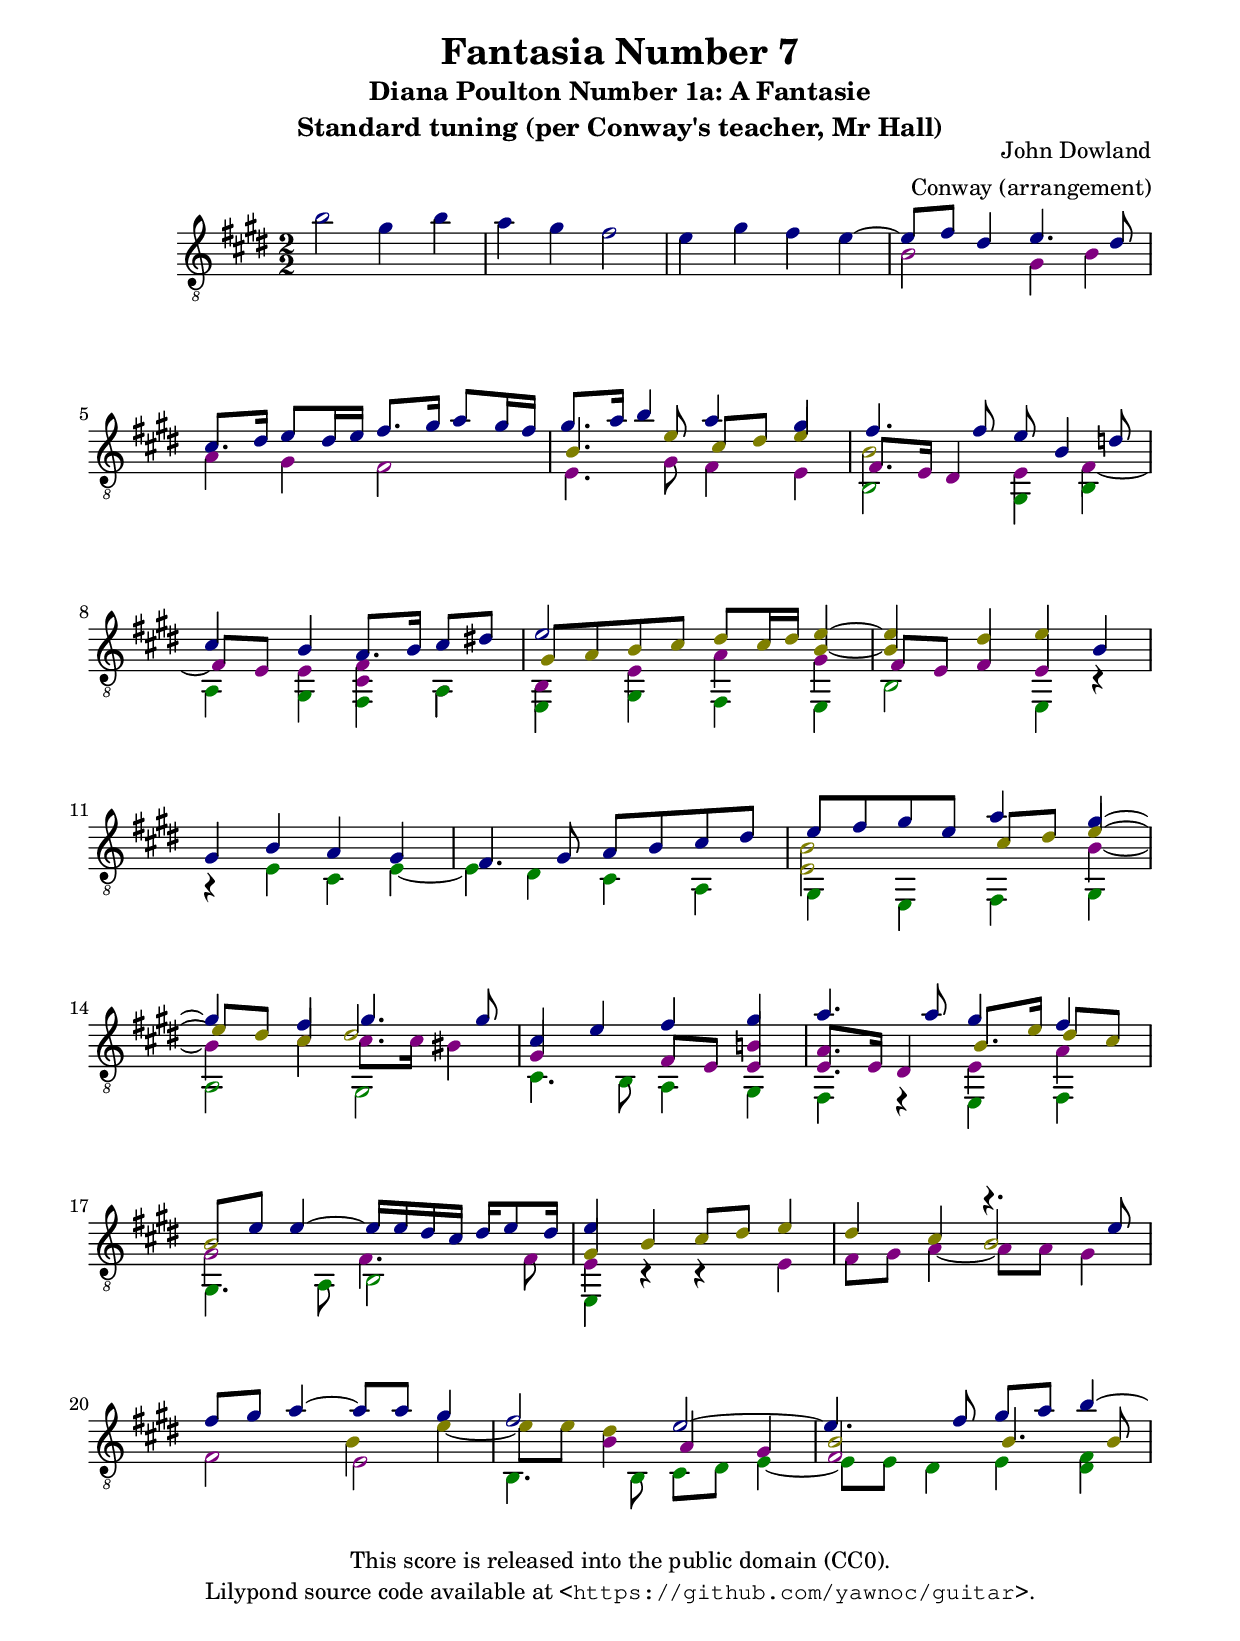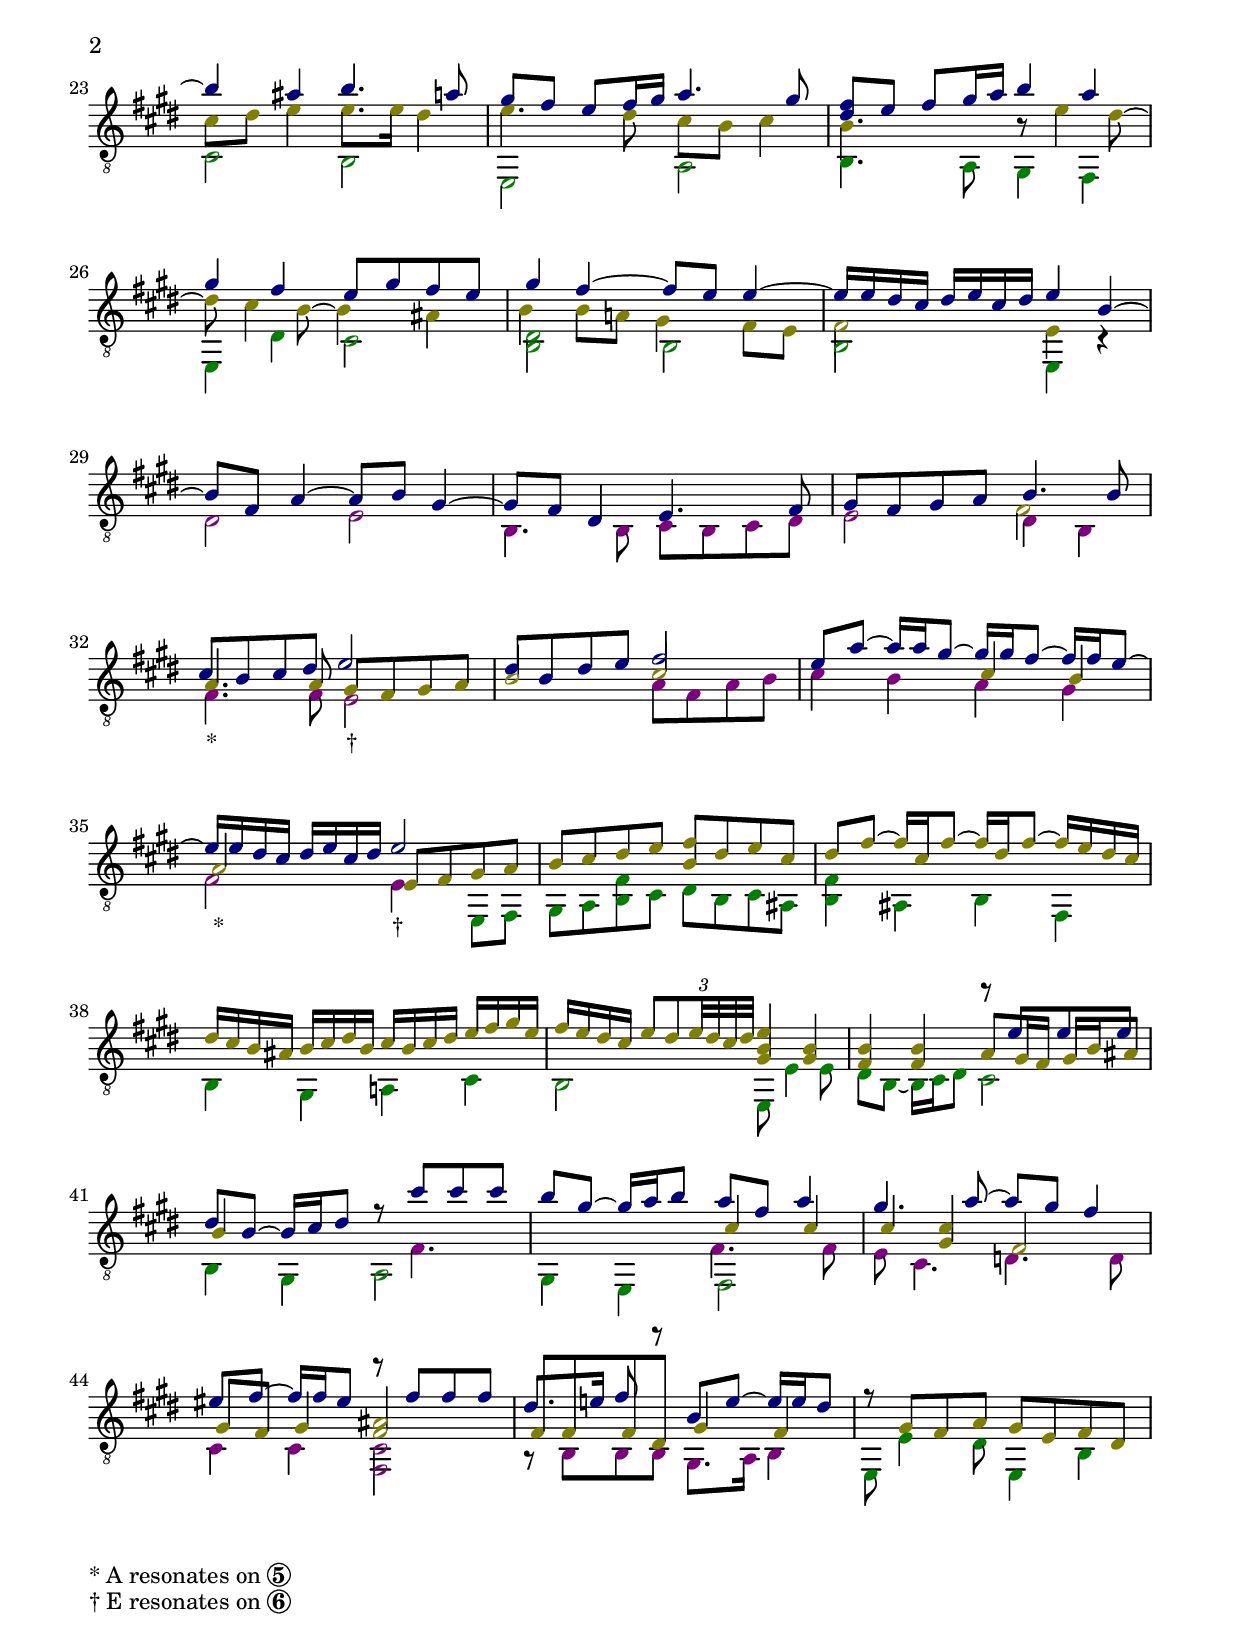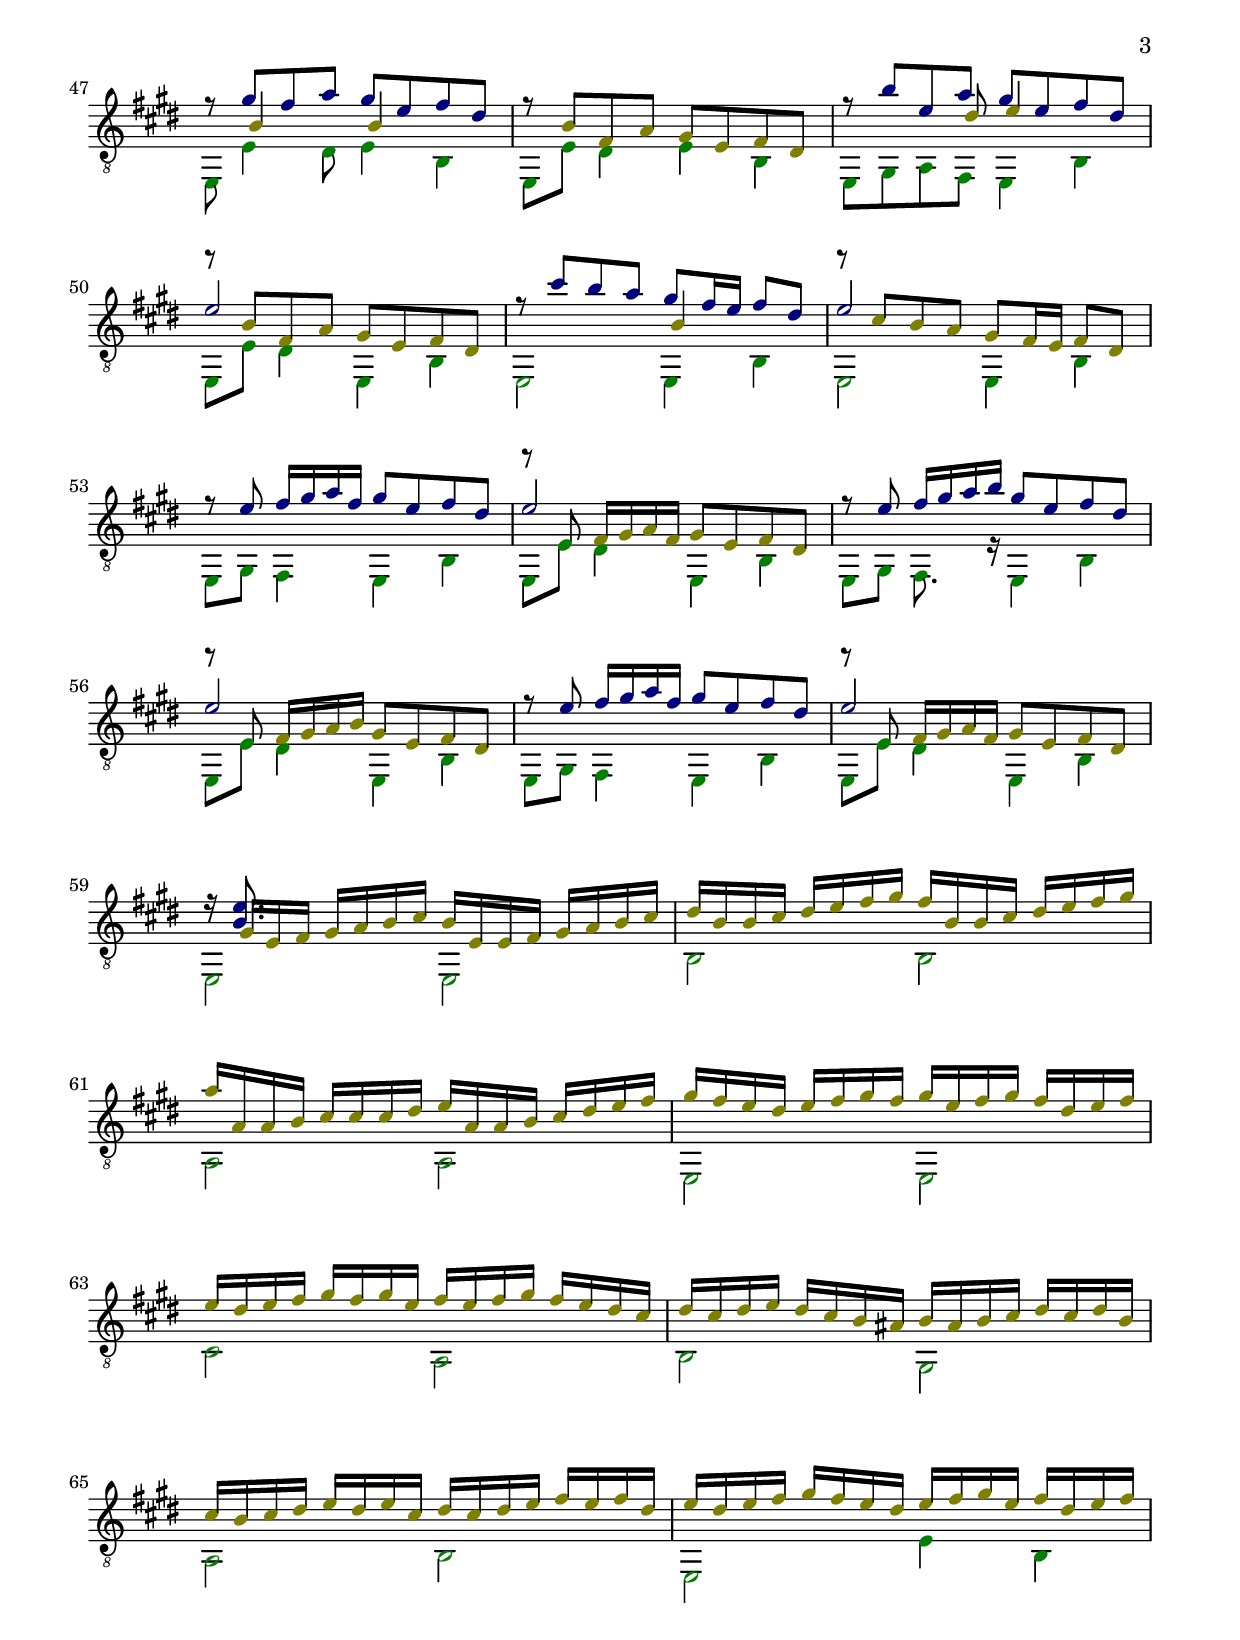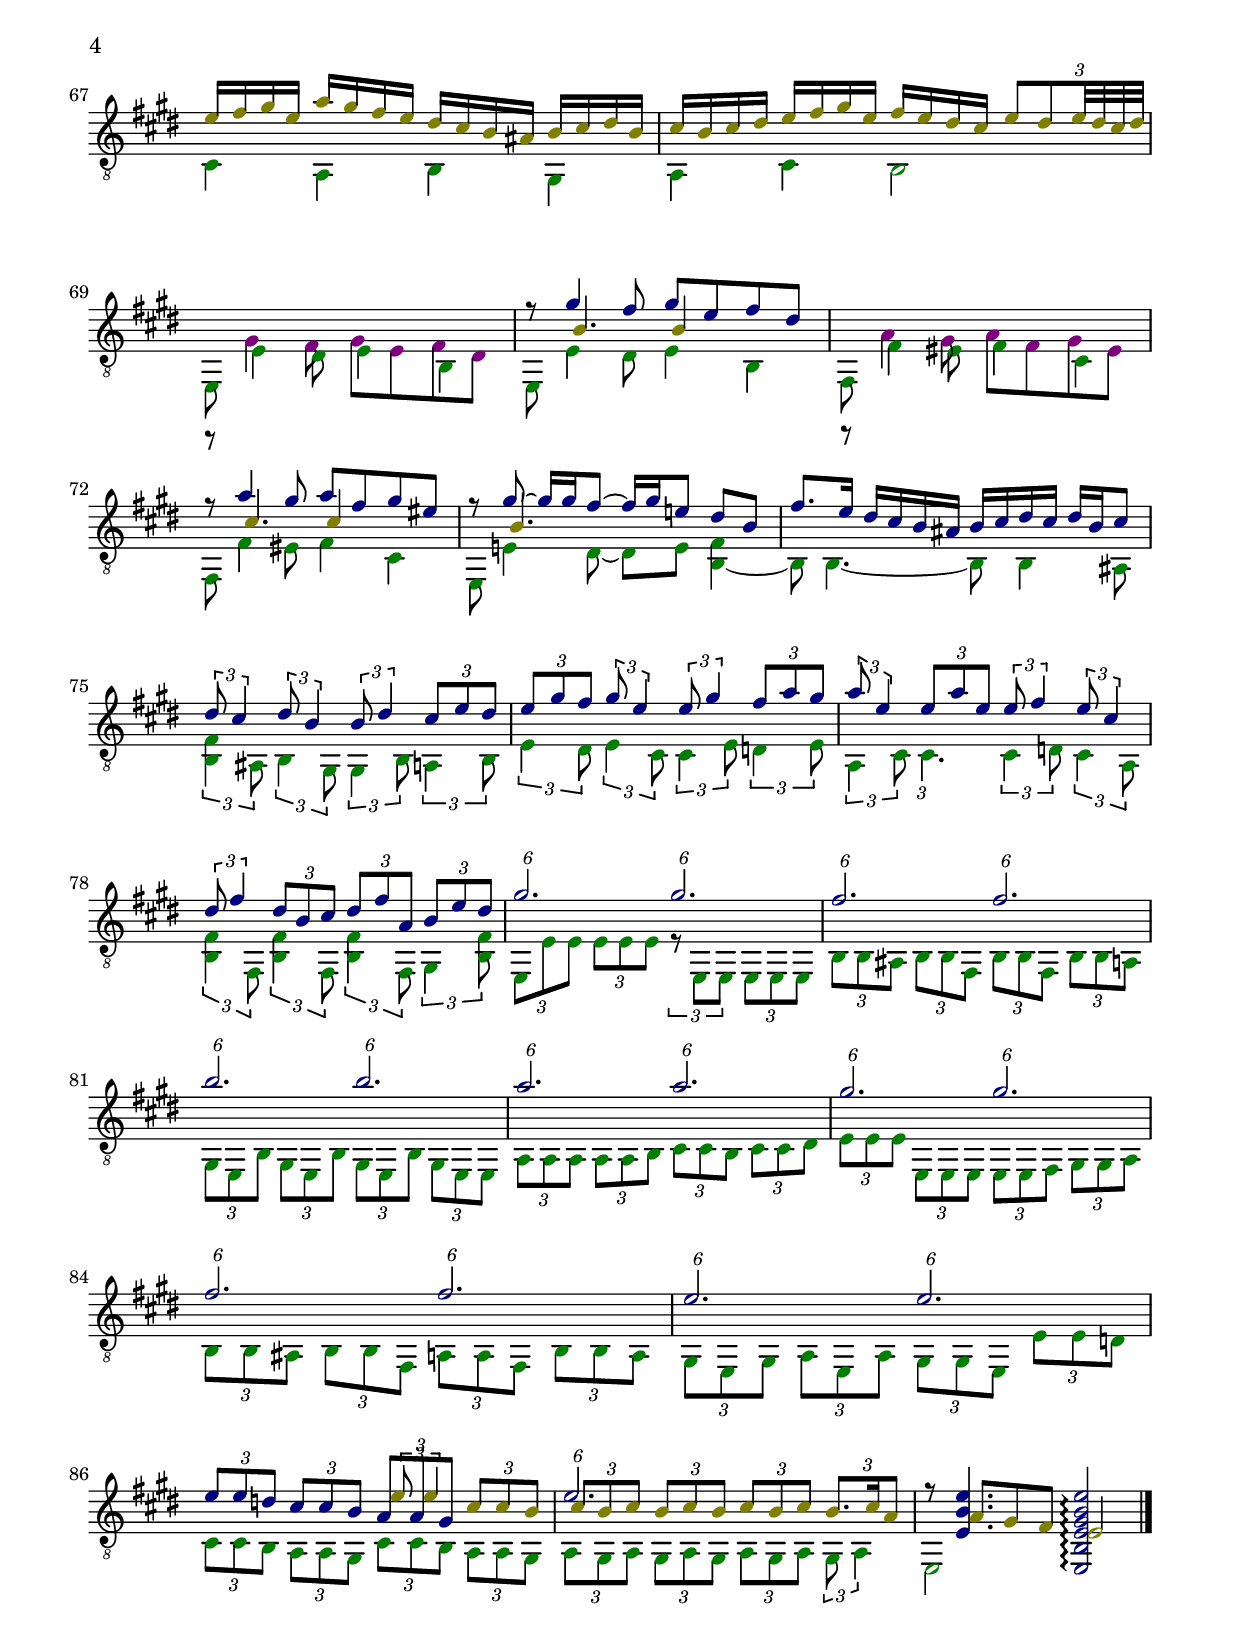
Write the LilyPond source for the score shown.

\version "2.18.2"


%%%%%%%%%%%%%%%%%%%%%%%%%%%%%%%%%%%%%%%%%%%%%%%%%%%%%%%%%%%%%%%%
% General
%%%%%%%%%%%%%%%%%%%%%%%%%%%%%%%%%%%%%%%%%%%%%%%%%%%%%%%%%%%%%%%%

\paper {
  top-margin = 1.5\cm
  left-margin = 1.5\cm
  right-margin = 1.5\cm
  bottom-margin = 1.5\cm
  ragged-last-bottom = ##f
  footnote-separator-markup = \markup { \vspace #1.5 }
}

globalSettings = {
  \accidentalStyle modern
  \compressFullBarRests
  \mergeDifferentlyHeadedOn
  \mergeDifferentlyDottedOn
  \numericTimeSignature
  \pointAndClickOff
  \override TextScript.extra-offset = #'(0 . 0.7)
  \override Score.FootnoteItem.annotation-line = ##f
}

origin-url = "https://github.com/yawnoc/guitar"

\header {
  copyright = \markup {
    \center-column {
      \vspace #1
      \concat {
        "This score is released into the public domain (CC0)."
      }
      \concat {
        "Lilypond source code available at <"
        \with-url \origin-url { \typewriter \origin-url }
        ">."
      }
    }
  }
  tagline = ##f
}

triplet = #(define-music-function
  (parser location music) (ly:music?)
  #{
    \tuplet 3/2 { $music }
  #}
)

tripletDuple = #(define-music-function
  (parser location music) (ly:music?)
  #{
    \tuplet 6/4 { $music }
  #}
)

overrideBeamedStemLengths = #(define-scheme-function
  (parser location lengths) (list?)
  #{
    \override Stem.details.beamed-lengths = $lengths
  #}
)
revertBeamedStemLengths = { \revert Stem.details.beamed-lengths }

overrideBeamVerticalPositions = #(define-scheme-function
  (parser location positions) (pair?)
  #{
    \override Beam.positions = $positions
  #}
)

%%%%%%%%%%%%%%%%%%%%%%%%%%%%%%%%%%%%%%%%%%%%%%%%%%%%%%%%%%%%%%%%
% Semantic bar lines
%%%%%%%%%%%%%%%%%%%%%%%%%%%%%%%%%%%%%%%%%%%%%%%%%%%%%%%%%%%%%%%%

barLineGoto = { \bar "||" }
barLineKeyChange = { \bar "||" }
barLineEnd = { \bar "|." }

%%%%%%%%%%%%%%%%%%%%%%%%%%%%%%%%%%%%%%%%%%%%%%%%%%%%%%%%%%%%%%%%
% Guitar notation
%%%%%%%%%%%%%%%%%%%%%%%%%%%%%%%%%%%%%%%%%%%%%%%%%%%%%%%%%%%%%%%%

stringNumbersAbove = { \set stringNumberOrientations = #'(up) }
stringNumbersBelow = { \set stringNumberOrientations = #'(down) }

fingeringAbove = { \set fingeringOrientations = #'(up) }
fingeringBelow = { \set fingeringOrientations = #'(down) }
fingeringAleft = { \set fingeringOrientations = #'(left) }
fingeringAright = { \set fingeringOrientations = #'(right) }

startGraceMusic = {
  <>(
  \override Fingering.font-size = -6
}
stopGraceMusic = {
  \revert Fingering.font-size
  <>)
}

overrideHorizontalShift = #(define-scheme-function
  (parser location distance) (number?)
  #{
    \override NoteColumn.force-hshift = $distance
  #}
)
revertHorizontalShift = { \revert NoteColumn.force-hshift }

barreSpan = #(define-music-function
  (parser location label offsetPair music)
  (string? (pair? (cons 0 0)) ly:music?)
  (let
    (
      (elements (extract-named-music music '(NoteEvent EventChord)))
    )
    (if
      (pair? elements)
      (let
        (
          (first-element (first elements))
          (last-element (last elements))
        )
        (set!
          (ly:music-property first-element 'articulations)
          (cons
            (make-music 'TextSpanEvent 'span-direction -1)
            (ly:music-property first-element 'articulations)
          )
        )
        (set!
          (ly:music-property last-element 'articulations)
          (cons
            (make-music 'TextSpanEvent 'span-direction 1)
            (ly:music-property last-element 'articulations)
          )
        )
      )
    )
  )
  #{
    \once \override TextSpanner.font-shape = #'upright
    \once \override TextSpanner.style = #'line
    \once \override TextSpanner.extra-offset = #offsetPair
    \once \override TextSpanner.bound-details = #`(
      (left
        (text . ,#{ \markup { \raise #-0.7 { #label \hspace #0.7 }} #})
        (Y . 0)
        (padding . -0.8)
        (attach-dir . -2)
      )
      (right
        (text . ,#{ \markup { \draw-line #'(0 . -1.3) } #}) ;; draw hook
        (Y . 0)
        (padding . -0.5)
        (attach-dir . 2)
      )
    )
    \once \override TextSpanner #'after-line-breaking = #(lambda (grob)
      (let*
        (
          (originalGrob (ly:grob-original grob))
          (splitGrobs (ly:spanner-broken-into originalGrob))
        )
        (if
          (and
            (>= (length splitGrobs) 2)
            (not (eq? (car (last-pair splitGrobs)) grob))
          )
          (begin
            (ly:grob-set-nested-property! grob
              '(bound-details right text)
              #{ \markup { \draw-line #'(0 . 0) } #} ;; suppress draw hook
            )
            (ly:grob-set-property! grob
              'extra-offset
              (cons
                (car offsetPair)
                (+ (cdr offsetPair) 0.7) ;; correction for suppressed hook
              )
            )
            (ly:grob-set-nested-property! grob
              '(bound-details right padding)
              #'-3 ;; increase spanner length
            )
          )
        )
      )
    )
    $music
  #}
)

barre = #(define-scheme-function
  (parser location label) (string?)
  #{
    \markup {
      \center-align {
        \hspace #0.7
        $label
      }
    }
  #}
)

nudgeNextBarre = #(define-scheme-function
  (parser location distance) (number?)
  #{
    \once \override TextScript.X-offset = $distance
  #}
)

position = #(define-scheme-function
  (parser location label) (string?)
  #{
    \markup {
      \center-align {
        \hspace #0.5
        $label
      }
    }
  #}
)

#(define-markup-command
  (markupString layout properties stringNumber) (markup?)
  (interpret-markup layout properties
    #{
      \markup \circle { \bold #stringNumber }
    #}
  )
)

#(define-markup-command
  (resonatesOn layout properties note stringNumber) (markup? markup?)
  (interpret-markup layout properties
    #{
      \markup { #note "resonates on" \markupString #stringNumber }
    #}
  )
)

%%%%%%%%%%%%%%%%%%%%%%%%%%%%%%%%%%%%%%%%%%%%%%%%%%%%%%%%%%%%%%%%
% Goto statements
%%%%%%%%%%%%%%%%%%%%%%%%%%%%%%%%%%%%%%%%%%%%%%%%%%%%%%%%%%%%%%%%

overrideGotoVisibility = {
  \once \override Score.RehearsalMark #'break-visibility = #'#(#t #t #f)
}

makeGotoMark = #(define-scheme-function
  (parser location label) (string?)
  #{
    \mark \markup { \small \italic $label }
  #}
)

simultaneousMarkSeparator = {
  \cadenzaOn
    s1073741824 % stupid, but works
  \cadenzaOff
}

coda = {
  \overrideGotoVisibility
  \mark \markup { \musicglyph #"scripts.coda" }
}

fine = {
  \overrideGotoVisibility
  \makeGotoMark Fine
}

dcAlCoda = {
  \overrideGotoVisibility
  \makeGotoMark "D.C. al Coda"
}

dcAlFine = {
  \overrideGotoVisibility
  \makeGotoMark "D.C. al Fine"
}

toCoda = {
  \overrideGotoVisibility
  \makeGotoMark "to Coda"
}



\header {
  title = "Fantasia Number 7"
  subtitle = \markup {
    \center-column {
      "Diana Poulton Number 1a: A Fantasie"
      "Standard tuning (per Conway's teacher, Mr Hall)"
    }
  }
  composer = "John Dowland"
  arranger = "Conway (arrangement)"
}


initialSignatures = {
  \clef "treble_8"
  \key e \major
  \time 2/2
  \set Timing.beamExceptions = #'()
  \set Timing.baseMoment = #(ly:make-moment 1/4)
  \set Timing.beatStructure = #'(1 1 1 1)
  \set Timing.beamExceptions = #'(
    (
      end
        .
      (
        ((1 . 8) . (4 4)) ;; quavers by fours
        ((1 . 12) . (3 3 3 3)) ;; anything shorter by beat
      )
    )
  )
}


highVoiceMusic = {
  
  \override NoteHead.color = #darkblue
  
  % Main theme high
  \barNumberCheck #1
  \relative c'' {
    \stemDown
    b2 gis4 b |
    a gis fis2 |
    e4 gis fis e~ |
    \stemUp
    e8 fis dis4 e4. dis8 |
    cis8. dis16 e8 dis16 e fis8. gis16 a8 gis16 fis |
    gis8. a16 b4 a gis |
    \once \overrideHorizontalShift #0.3 fis4. fis8 e8 b4 d8 |
    cis4 b a8. b16 cis8 dis |
    e2 s2 |
    s2 s4
  }
  
  % Main theme low
  \barNumberCheck #10
  \relative c' {
    b4 |
    gis b a gis |
    fis4. gis8 a b cis dis |
    e fis gis e a4 gis~ |
    gis
      \shiftOn
        \once \overrideHorizontalShift #0
        fis
      \shiftOff
      \once \overrideHorizontalShift #0.45 gis4. gis8 |
    cis,4 e fis gis |
    a4. a8 gis4 fis |
    \once \hide NoteHead b,8 e e4~ e16 e dis cis dis16 e8 dis16 |
    e4
  }
  
  % Tee-tee taa high
  \barNumberCheck #18
  \relative c'' {
    s4 s2 |
    s2 c4.\rest e,8 |
    fis8 gis a4~ a8 a gis4 |
    fis2 e2~ |
    \once \overrideHorizontalShift #-0.25 e4. fis8 gis8 a b4~ |
    b ais b4. a8 |
    gis8 fis e8 fis16 gis a4. gis8 |
    <fis dis>8 e fis8 gis16 a b4 a |
    gis fis e8 gis fis e |
    gis4 fis~ fis8 e e4~ |
    e16 e dis cis dis e cis dis e4
  }
  
  % Tee-tee taa low
  \barNumberCheck #28
  \relative c' {
    b4~ |
    b8 fis a4~ a8 b gis4~ |
    gis8 fis dis4 e4. fis8 |
    gis fis gis a b4. b8 |
    \shiftOn
    \overrideHorizontalShift #-0.45 cis b cis dis e2 |
    \revertHorizontalShift
    dis8 b dis e \overrideHorizontalShift #0 fis2 |
    \shiftOff
    e8 a~ a16 a gis8~ gis16 gis fis8~ fis16 fis e8~ |
    e16 e dis cis dis e cis dis e2 |
  }
  
  % Ascending scale
  \barNumberCheck #36
  {
    s1 * 3 |
    s2
  }
  
  % Tee-tee-tee
  \barNumberCheck #39
  \relative c' {
    s2 |
    s2 r8 e e e |
    dis b~ b16 cis dis8 r8 cis' cis cis |
    b8 gis~ gis16 a b8 a8 fis a4 |
    gis4. a8~ a gis fis4 |
    eis8 fis~ fis16 fis eis8 r8 fis fis fis |
    dis8. e16 fis8 r b,8 e~ e16 e dis8 |
  }
  
  % Majestic theme
  \barNumberCheck #46
  \relative c'' {
    s1 |
    r8 gis fis a gis e fis dis |
    s1 |
    r8 b' e, a gis e fis dis |
    e2 s2 |
    r8 cis' b a gis8 fis16 e fis8 dis |
    e2 s2 |
    r8 e fis16 gis a fis gis8 e fis dis |
    e2 s2 |
    r8 e fis16 gis a b gis8 e fis dis |
    e2 s2 |
    r8 e fis16 gis a fis gis8 e fis dis |
    e2 s2 |
  }
  
  % Scale runs
  \barNumberCheck #59
  \relative c' {
    r16 <e b>8. s4 s2 |
    s1 * 9 |
  }
  
  % Majestic interlude
  \barNumberCheck #69
  \relative c'' {
    s1 |
    r8 gis4 fis8 gis e fis dis |
    s1 |
    r8 a'4 gis8 a fis gis eis |
    r8 gis~ gis16 gis fis8~ fis16 gis e8 dis b |
    fis'8. e16 dis cis b ais
      b16 cis dis cis dis b cis8 |
  }
  
  % Triple runs
  \barNumberCheck #75
  \relative c' {
    \triplet { dis8 cis4 } \triplet { dis8 b4 }
      \triplet { b8 dis4 } \triplet { cis8 e dis } |
    \triplet { e8 gis fis } \triplet { gis8 e4 }
      \triplet { e8 gis4 } \triplet { fis8 a gis } |
    \triplet { a8 e4 } \triplet { e8 a e }
      \triplet { e8 fis4 } \triplet { e8 cis4 } |
    \triplet { dis8 fis4 } \triplet { dis8 b cis }
      \triplet { dis8 fis a, } \triplet { b e dis } |
    \tripletDuple { gis2. } \tripletDuple { gis } |
    \tripletDuple { fis } \tripletDuple { fis } |
    \tripletDuple { b } \tripletDuple { b } |
    \tripletDuple { a } \tripletDuple { a } |
    \tripletDuple { gis } \tripletDuple { gis } |
    \tripletDuple { fis } \tripletDuple { fis } |
    \tripletDuple { e } \tripletDuple { e } |
    \triplet { e8 e d } \triplet { cis cis b }
      \triplet { a a gis } s4 |
    \tripletDuple { e'2. } s2 |
  }
  
  % Finishing chords
  \barNumberCheck #88
  \relative c {
    r8 <e b' e>4.
      <e, b' e gis b e>2 \arpeggio
      \barLineEnd
  }
  
}


lowVoiceMusic = {
  
  \override NoteHead.color = #darkgreen
  
  % Main theme high
  \barNumberCheck #1
  \relative c {
    s1 * 6 |
    b2 gis4 b |
    a gis fis a |
    e gis fis e |
    b'2 e,4
  }
  
  % Main theme low
  \barNumberCheck #10
  \relative c {
    r4 |
    r4 e cis e~ |
    e dis cis a |
    gis e fis gis |
    a2 gis |
    cis4. b8 a4 gis |
    fis r e fis |
    gis4. a8 b2 |
    e,4
  }
  
  % Tee-tee taa high
  \barNumberCheck #18
  \relative c {
    s4 s4 s4 |
    s1 * 2 |
    b4. b8 cis8 dis e4~ |
    \once \overrideHorizontalShift #1 e8 e dis4 e4 <dis fis> |
    cis2 b |
    e, a |
    b4. a8 gis4 fis |
    e dis' cis2 |
    <b dis> b |
    b e,4
  }
  
  % Tee-tee taa low
  \barNumberCheck #28
  \relative c {
    r4 |
    s1 * 6 |
    s2
  }
  
  % Ascending scale
  \barNumberCheck #35
  \relative c, {
    s4 e8 fis |
    gis a <b fis'> cis dis b cis ais |
    <b fis'>4 ais b fis |
    b gis a cis |
    b2
  }
  
  % Tee-tee-tee
  \barNumberCheck #39
  \relative c, {
    e8 e'4 e8 |
    dis8 b~ b16 cis dis8 cis2 |
    b4 gis a2 |
    gis4 e fis2 |
    s1 * 3 |
  }
  
  % Majestic theme
  \barNumberCheck #46
  \relative c, {
    e8 e'4 dis8 e,4 b' |
    e,8 e'4 dis8 e4 b |
    e,8 e' dis4 e b |
    e,8 gis a fis e4 b' |
    e,8 e' dis4 e, b' |
    e,2 e4 b' |
    e,2 e4 b' |
    e,8 gis fis4 e b' |
    e,8 e' dis4 e, b' |
    e,8[ gis] fis8. r16 e4 b' |
    e,8 e' dis4 e, b' |
    e,8 gis fis4 e b' |
    e,8 e' dis4 e, b' |
  }
  
  % Scale runs
  \barNumberCheck #59
  \relative c, {
    e2 e |
    b' b |
    a a |
    e e |
    cis' a |
    b gis |
    a b |
    e, e'4 b |
    cis a b gis |
    a cis b2 |
  }
  
  % Majestic interlude
  \barNumberCheck #69
  \relative c, {
    e8 e'4 dis8 e4 b |
    e,8 e'4 dis8 e4 b |
    fis8 fis'4 eis8 fis4 cis |
    fis,8 fis'4 eis8 fis4 cis |
    e,8 e'4 dis8~ dis e <b~ fis'>4 |
    b8 b4.~ b8 b4 ais8 |
  }
  
  % Triple runs
  \barNumberCheck #75
  \relative c {
    \triplet { <b fis'>4 ais8 } \triplet { b4 gis8 }
      \triplet { gis4 b8 } \triplet { a4 b8 } |
    \triplet { e4 dis8 } \triplet { e4 cis8 }
      \triplet { cis4 e8 } \triplet { d4 e8 } |
    \triplet { a,4 cis8 } \triplet { cis4. }
      \triplet { cis4 d8 } \triplet { cis4 a8 } |
    \triplet { <b fis'>4 fis8 } \triplet { <b fis'>4 fis8 }
      \triplet { <b fis'>4 fis8 } \triplet { gis4 <b fis'>8 } |
    \triplet { e,8 e' e } \triplet { e e e }
      \triplet { r e, e } \triplet { e e e } |
    \triplet { b' b ais } \triplet { b b fis }
      \triplet { b b fis } \triplet { b b a } |
    \triplet { gis e b' } \triplet { gis e b' }
      \triplet { gis e b' } \triplet { gis e e } |
    \triplet { a a a } \triplet { a a b }
      \triplet { cis cis b } \triplet { cis cis dis } |
    \triplet { e e e } \triplet { e, e e }
      \triplet { e e fis } \triplet { gis gis a } |
    \triplet { b b ais } \triplet { b b fis }
      \triplet { a a fis } \triplet { b b a } |
    \triplet { gis e gis } \triplet { a e a }
      \triplet { gis gis e } \triplet { e' e d } |
    \triplet { cis cis b } \triplet { a a gis }
      \triplet { cis cis b } \triplet { a a gis } |
    \triplet { a gis a } \triplet { gis a gis }
      \triplet { a gis a } \triplet { gis8 a4 } |
  }
  
  % Finishing chords
  \barNumberCheck #88
  \relative c, {
    e2 s2 |
  }
  
}


upperMiddleVoiceMusic = {
  
  \override NoteHead.color = #darkyellow
  
  % Main theme high
  \barNumberCheck #1
  \relative c' {
    s1 * 5 |
    \once \overrideHorizontalShift #0.4 b4. e8
      cis8 dis
      \once \overrideHorizontalShift #0 e4 |
    \stemDown
    \once \overrideHorizontalShift #0 b2 s2 |
    \stemUp
    s1 |
    gis8 a b cis dis8 cis16 \shiftOff dis <e~ b_~>4 |
    <e b> dis e
    \shiftOn
  }
  
  % Main theme low
  \barNumberCheck #10
  \relative c' {
    s4 |
    s1 * 2 |
    \stemDown
    <b e,>2
    \stemUp
      cis8 dis \once \overrideHorizontalShift #0 e4~ |
    e8 dis
      \shiftOff cis4 \shiftOn
      \once \overrideHorizontalShift #-0.75 dis2 |
    s1 |
    s2 \stemUp b8. e16 dis8 cis |
      \once \overrideHorizontalShift #-0.07
      \once \hide Stem
        b2
      s2 |
    \once \overrideHorizontalShift #0 gis4
  }
  
  % Tee-tee taa high
  \barNumberCheck #18
  \relative c' {
    b4 cis8 dis e4 |
    dis4 cis b2 |
    \stemDown
    s2 b4 e_~ |
    \once \overrideHorizontalShift #0.9 e8 e
      \once \overrideHorizontalShift #0 dis4 s2 |
    \once \overrideHorizontalShift #0
    \once \hide Stem
      b2
    \stemUp
      b4. b8 |
    \stemDown
    \overrideHorizontalShift #0
    cis8 dis e4 e8. e16 dis4 |
    e4. dis8 cis8 b cis4 |
    b4. s8 b8\rest e4 dis8~ |
    dis8 cis4 b8~
    \revertHorizontalShift
      b4 ais |
    b4 b8 a gis4 fis8 e |
    \overrideHorizontalShift #0
    fis2 e4
    \revertHorizontalShift
    \stemUp
  }
  
  % Tee-tee taa low
  \barNumberCheck #28
  \relative c {
    s4 |
    s1 * 2 |
    s2 \stemDown fis2 \stemUp |
    \footnote "*" #'(0 . -4) \markup { "*" \resonatesOn A 5 }
    \shiftOff
    a4. a8 gis fis gis a |
    b2 cis |
    \shiftOn
    s2 cis4 b |
    \footnote "*" #'(0 . -4) \markup { }
    a2
  }
  
  % Ascending scale
  \barNumberCheck #35
  \relative c {
    e8 fis gis a |
    b cis dis e <fis b,> dis e cis |
    dis fis~ fis16 cis fis8~ fis16 dis fis8~ fis16 e dis cis |
    dis cis b ais b cis dis b cis b cis dis e fis gis e |
    fis e dis cis \triplet { e8 dis e32 dis cis dis } <e b gis>4
  }
  
  % Tee-tee-tee
  \barNumberCheck #39
  \relative c' {
    <b gis>4 |
    <b fis> <b fis> a8 gis16 fis gis16 b ais8 |
    b4 s4 s2 |
    s2 cis4 cis |
    cis <cis gis> fis,2 |
    gis8 fis gis4 <ais fis>2 |
    fis8 fis fis dis gis4 fis |
  }
  
  % Majestic theme
  \barNumberCheck #46
  \relative c' {
    r8 gis fis a gis e fis dis |
    s8 b'4 s8 b4 s4 |
    r8 b8 fis a gis e fis dis |
    s4. dis'8 e4 s4 |
    r8 b8 fis a gis e fis dis |
    s2 b'4 s4 |
    r8 cis b a gis8 fis16 e fis8 dis |
    s1 |
    r8 e fis16 gis a fis gis8 e fis dis |
    s1 |
    r8 e fis16 gis a b gis8 e fis dis |
    s1 |
    r8 e fis16 gis a fis gis8 e fis dis |
  }
  
  % Scale runs
  \barNumberCheck #59
  \relative c' {
    s16 gis e fis gis a b cis
      b e, e fis gis a b cis |
    dis b b cis dis e fis gis
      fis b, b cis dis e fis gis |
    a a, a b cis cis cis dis
      e a, a b cis dis e fis |
    gis fis e dis e fis gis fis
      gis e fis gis fis dis e fis |
    e dis e fis gis fis gis e
      fis e fis gis fis e dis cis |
    dis cis dis e dis cis b ais
      b ais b cis dis cis dis b |
    cis b cis dis e dis e cis
      dis cis dis e fis e fis dis |
    e dis e fis gis fis e dis
      e fis gis e
      fis dis e fis |
    e fis gis e
      a gis fis e
      dis cis b ais
      b cis dis b |
    cis b cis dis
      e fis gis e
      fis e dis cis
      \triplet { e8 dis e32 dis cis dis } |
  }
  
  % Majestic interlude
  \barNumberCheck #69
  \relative c' {
    s1 |
    s8 b4. b4 s4 |
    s1 |
    s8 cis4. cis4 s4 |
    s8 b4. s2 |
    s1 |
  }
  
  % Triple runs
  \barNumberCheck #75
  \relative c' {
    s1 * 11 |
    s2 \triplet { e8 e4 } \triplet { cis8 cis b } |
    \triplet { cis b cis } \triplet { b cis b }
      \triplet { cis b cis } \triplet { b8. cis16 a8 } |
  }
  
  % Finishing chords
  \barNumberCheck #88
  \relative c' {
    s8 a gis fis e2 |
  }
  
}


lowerMiddleVoiceMusic = {
  
  \override NoteHead.color = #darkmagenta
  
  % Main theme high
  \barNumberCheck #1
  \relative c' {
    s1 * 3 |
    \shiftOff
    b2 gis4 b |
    a gis fis2 |
    \once \overrideHorizontalShift #0.3 e4. gis8 fis4 e |
    \shiftOn
    \stemUp
    \overrideBeamedStemLengths #'(3)
    fis8. e16 dis4 \stemDown
    \revertBeamedStemLengths
      \overrideHorizontalShift #0 e4 fis~ |
      \revertHorizontalShift
    \stemUp
    fis8 e \stemDown
      \overrideHorizontalShift #0 e4 <cis fis>4 a |
    b e a gis |
      \revertHorizontalShift
    \stemUp
    fis8 e
      \overrideHorizontalShift #0 fis4 e
      \revertHorizontalShift
    \stemDown
  }
  
  % Main theme low
  \barNumberCheck #10
  \relative c {
    s4 |
    s1 * 2 |
    s2 s4 \overrideHorizontalShift #0 b'4~ |
    b \revertHorizontalShift
      \shiftOff cis \shiftOn
      \overrideBeamedStemLengths #'(3)
      \once \overrideHorizontalShift #0.3
        cis8. cis16
      \revertBeamedStemLengths
      bis4 |
    \stemUp
    \once \overrideHorizontalShift #0 gis4 s4
      \once \overrideHorizontalShift #0 fis8 e
      \once \overrideHorizontalShift #0 <e b'>4 |
    \once \overrideHorizontalShift #0 <e a>8. e16 dis4
      \stemDown
      \overrideHorizontalShift #0 e4 a |
      \revertHorizontalShift
    \once \overrideHorizontalShift #-0.07 gis2 fis4. fis8 |
    \once \overrideHorizontalShift #0 e4
  }
  
  % Tee-tee taa high
  \barNumberCheck #18
  \relative c {
    \shiftOff
    r4 r e |
    fis8 gis a4~ a8 a gis4 |
    fis2 e |
    \shiftOn
    \stemUp
    s4
      \once \overrideHorizontalShift #0
      \once \hide Stem
        b'
      a gis |
    \once \overrideHorizontalShift #0 fis2 s2 |
    \stemDown
    s1 * 5 |
    s2 s4
  }
  
  % Tee-tee taa low
  \barNumberCheck #28
  \relative c {
    s4 |
    \shiftOff
    dis2 e |
    b4. b8 cis b cis dis |
    e2 dis4 b |
    fis'4. fis8
      \footnote "†" #'(0 . -2.5) \markup { "†" \resonatesOn E 6 }
      e2 |
    s2 a8 fis a b |
    cis4 b a gis |
    fis2
      \footnote "†" #'(0 . -2.5) \markup { }
      e4
    \shiftOn
  }
  
  % Ascending scale
  \barNumberCheck #35
  {
    s4 |
    s1 * 3 |
    s2
  }
  
  % Tee-tee-tee
  \barNumberCheck #39
  \relative c {
    s2 |
    s1 |
    s2 s8 fis4. |
    s2 fis4. fis8 |
    e8 cis4. d4. d8 |
    cis4 cis <cis fis,>2 |
    r8 b b b gis8. a16 b4 |
  }
  
  % Majestic theme
  \barNumberCheck #46
  {
    s1 * 13 |
  }
  
  % Scale runs
  \barNumberCheck #59
  {
    s1 * 10 |
  }
  
  % Majestic interlude
  \barNumberCheck #69
  \relative c' {
    r8 gis4 fis8 gis e fis dis |
    s1 |
    r8 a'4 gis8 a fis gis eis |
    s1 * 3 |
  }
  
}


allMusic = {
  \new Staff \with {
    midiInstrument = #"acoustic guitar (nylon)"
  }
  \globalSettings
  \initialSignatures
  <<
    << \highVoiceMusic >>
      \\
    << \lowVoiceMusic >>
      \\
    << \upperMiddleVoiceMusic >>
      \\
    << \lowerMiddleVoiceMusic >>
  >>
}


\score {
  \allMusic
}

\score {
  \allMusic
  \midi { }
}
